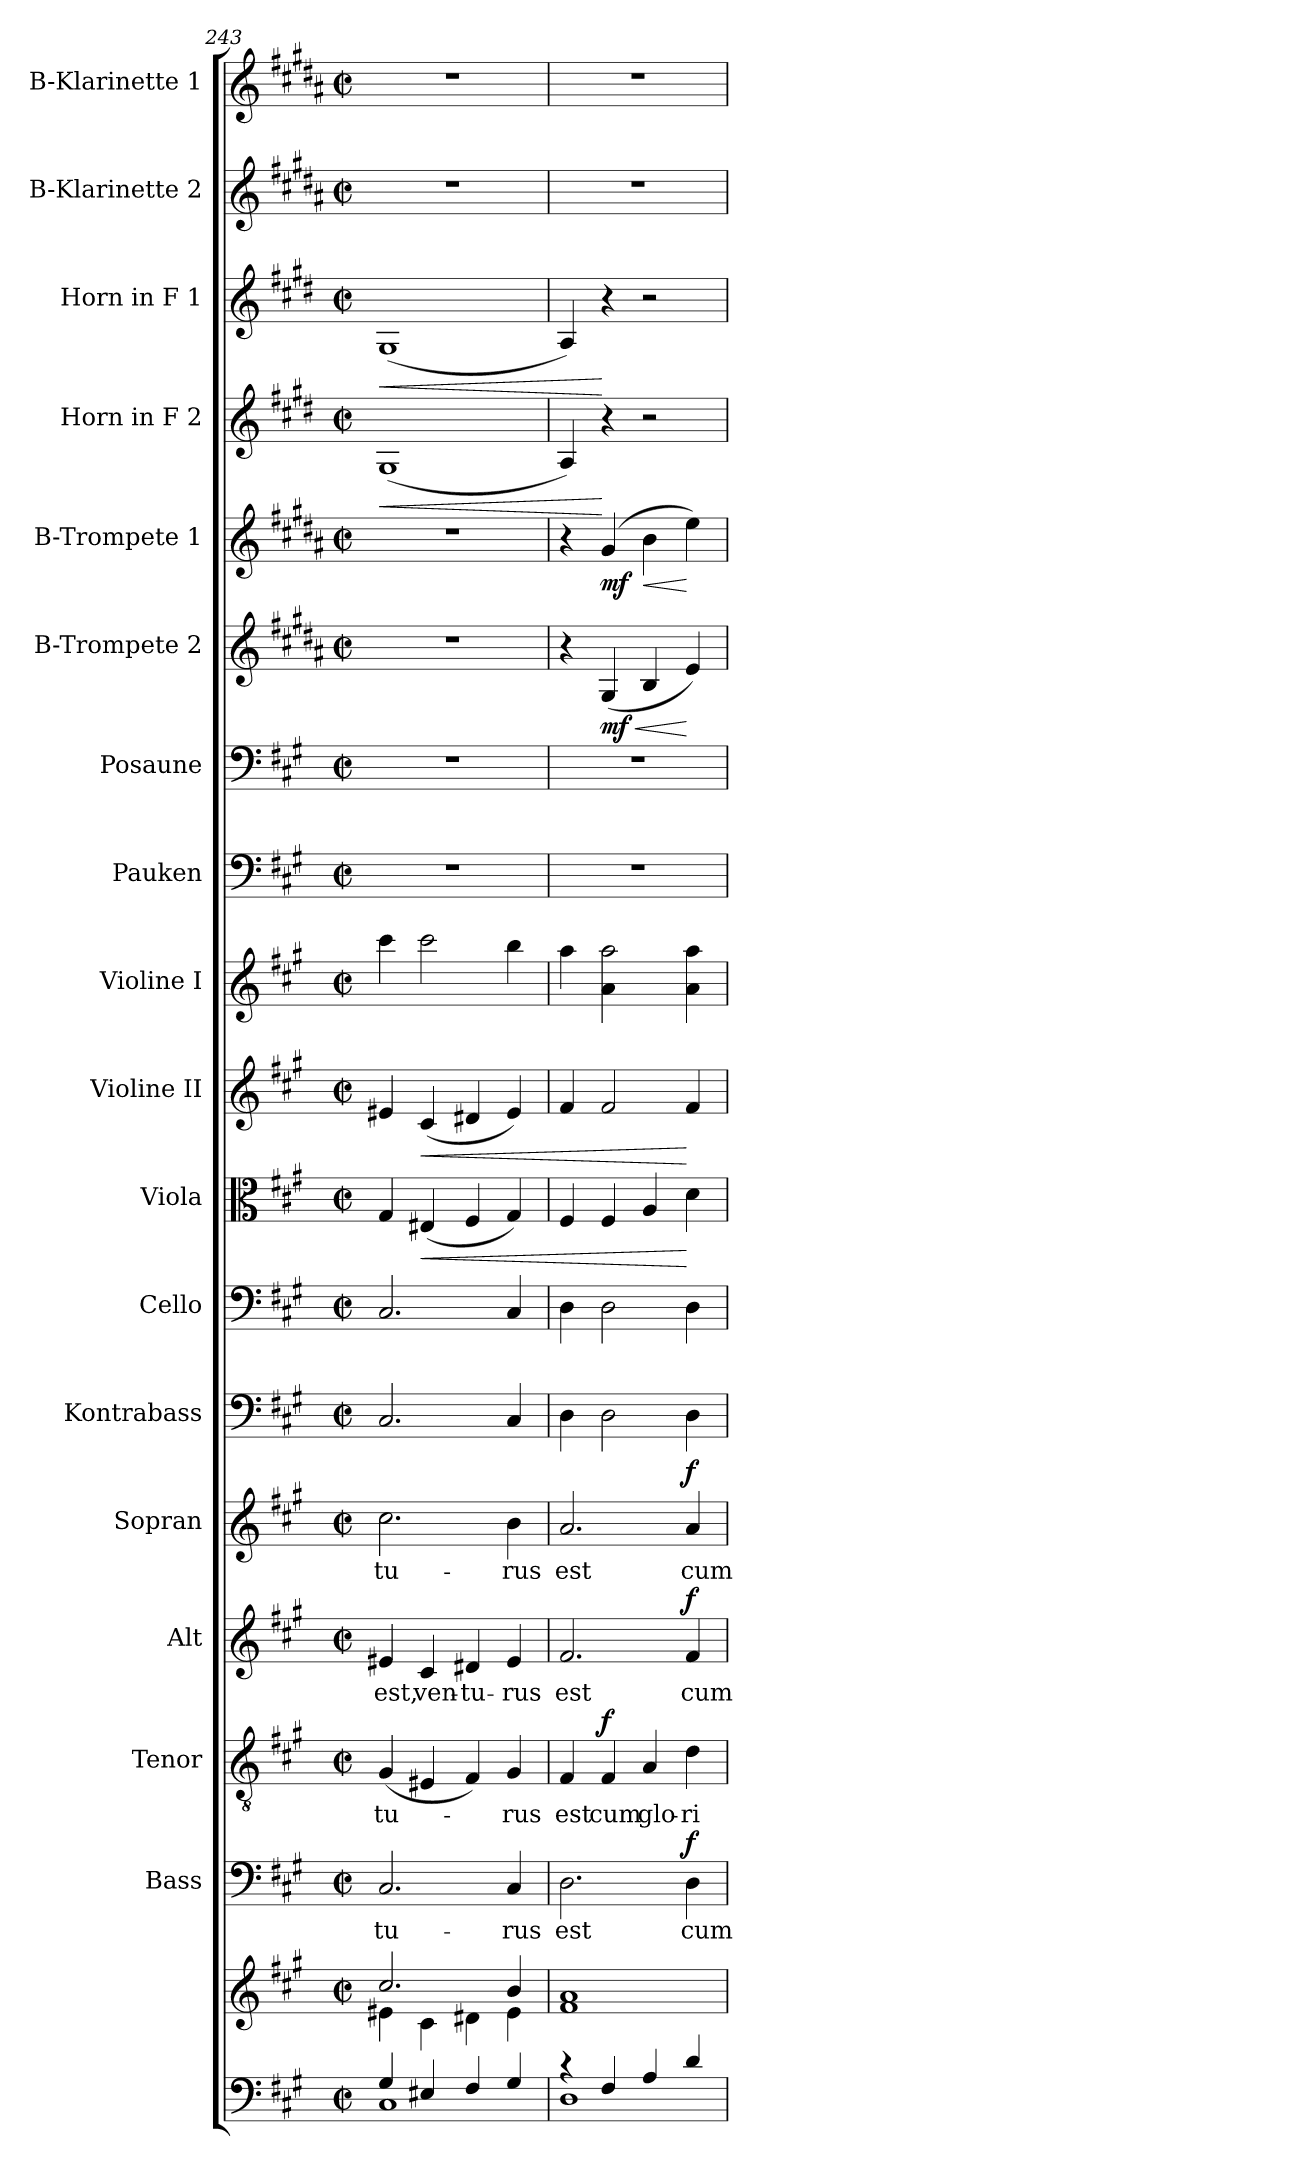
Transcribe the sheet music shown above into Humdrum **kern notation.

**kern	**kern	**kern	**text	**dynam	**kern	**text	**dynam	**kern	**text	**dynam	**kern	**text	**dynam	**kern	**kern	**kern	**dynam	**kern	**dynam	**kern	**kern	**kern	**kern	**dynam	**kern	**dynam	**kern	**dynam	**kern	**dynam	**kern	**kern
*part18	*part18	*part17	*part17	*part17	*part16	*part16	*part16	*part15	*part15	*part15	*part14	*part14	*part14	*part13	*part12	*part11	*part11	*part10	*part10	*part9	*part8	*part7	*part6	*part6	*part5	*part5	*part4	*part4	*part3	*part3	*part2	*part1
*staff19	*staff18	*staff17	*staff17	*staff17	*staff16	*staff16	*staff16	*staff15	*staff15	*staff15	*staff14	*staff14	*staff14	*staff13	*staff12	*staff11	*staff11	*staff10	*staff10	*staff9	*staff8	*staff7	*staff6	*staff6	*staff5	*staff5	*staff4	*staff4	*staff3	*staff3	*staff2	*staff1
*	*	*I"Bass	*	*	*I"Tenor	*	*	*I"Alt	*	*	*I"Sopran	*	*	*I"Kontrabass	*I"Cello	*I"Viola	*	*I"Violine II	*	*I"Violine I	*I"Pauken	*I"Posaune	*I"B-Trompete 2	*	*I"B-Trompete 1	*	*I"Horn in F 2	*	*I"Horn in F 1	*	*I"B-Klarinette 2	*I"B-Klarinette 1
*	*	*I'B.	*	*	*I'T.	*	*	*I'A.	*	*	*I'S.	*	*	*I'Kb.	*	*I'Vla.	*	*I'Vl. II	*	*I'Vl. I	*I'Pk.	*I'Pos.	*I'B Trp. 2	*	*I'B Trp. 1	*	*	*	*	*	*I'B Kl. 2	*I'B Kl. 1
*clefF4	*clefG2	*clefF4	*	*	*clefGv2	*	*	*clefG2	*	*	*clefG2	*	*	*clefF4	*clefF4	*clefC3	*	*clefG2	*	*clefG2	*clefF4	*clefF4	*clefG2	*	*clefG2	*	*clefG2	*	*clefG2	*	*clefG2	*clefG2
*	*	*	*	*	*	*	*	*	*	*	*	*	*	*ITrd7c12	*	*	*	*	*	*	*	*	*ITrd1c2	*	*ITrd1c2	*	*ITrd4c7	*	*ITrd4c7	*	*ITrd1c2	*ITrd1c2
*k[f#c#g#]	*k[f#c#g#]	*k[f#c#g#]	*	*	*k[f#c#g#]	*	*	*k[f#c#g#]	*	*	*k[f#c#g#]	*	*	*k[f#c#g#]	*k[f#c#g#]	*k[f#c#g#]	*	*k[f#c#g#]	*	*k[f#c#g#]	*k[f#c#g#]	*k[f#c#g#]	*k[f#c#g#]	*	*k[f#c#g#]	*	*k[f#c#g#]	*	*k[f#c#g#]	*	*k[f#c#g#]	*k[f#c#g#]
*A:	*A:	*A:	*	*	*A:	*	*	*A:	*	*	*A:	*	*	*A:	*A:	*A:	*	*A:	*	*A:	*A:	*A:	*A:	*	*A:	*	*A:	*	*A:	*	*A:	*A:
*M2/2	*M2/2	*M2/2	*	*	*M2/2	*	*	*M2/2	*	*	*M2/2	*	*	*M2/2	*M2/2	*M2/2	*	*M2/2	*	*M2/2	*M2/2	*M2/2	*M2/2	*	*M2/2	*	*M2/2	*	*M2/2	*	*M2/2	*M2/2
*met(c|)	*met(c|)	*met(c|)	*	*	*met(c|)	*	*	*met(c|)	*	*	*met(c|)	*	*	*met(c|)	*met(c|)	*met(c|)	*	*met(c|)	*	*met(c|)	*met(c|)	*met(c|)	*met(c|)	*	*met(c|)	*	*met(c|)	*	*met(c|)	*	*met(c|)	*met(c|)
=243	=243	=243	=243	=243	=243	=243	=243	=243	=243	=243	=243	=243	=243	=243	=243	=243	=243	=243	=243	=243	=243	=243	=243	=243	=243	=243	=243	=243	=243	=243	=243	=243
*^	*^	*	*	*	*	*	*	*	*	*	*	*	*	*	*	*	*	*	*	*	*	*	*	*	*	*	*	*	*	*	*	*
!	!	!	!	!	!LO:LY:b	!	!	!LO:LY:b	!	!	!LO:LY:b	!	!	!LO:LY:b	!	!	!	!	!	!	!	!	!	!	!	!	!	!	!	!LO:HP:b	!	!LO:HP:b	!	!
4G#/	1C#	2.cc#/	4e#X\	2.C#/	-tu-	.	(<4G#/	-tu-	.	4e#X/	est,	.	2.cc#\	-tu-	.	2.CC#/	2.C#/	4G#/	.	4e#X/	.	4ccc#\	1r	1r	1r	.	1r	.	(<1C#	<	(<1C#	<	1r	1r
!	!	!	!	!	!	!	!	!	!	!	!LO:LY:b	!	!	!	!	!	!	!	!LO:HP:b	!	!LO:HP:b	!	!	!	!	!	!	!	!	!	!	!	!	!
4E#X/	.	.	4c#\	.	.	.	4E#X/	.	.	4c#/	ven-	.	.	.	.	.	.	(<4E#X/	<	(<4c#/	<	2ccc#\	.	.	.	.	.	.	.	.	.	.	.	.
!	!	!	!	!	!	!	!	!	!	!	!LO:LY:b	!	!	!	!	!	!	!	!	!	!	!	!	!	!	!	!	!	!	!	!	!	!	!
4F#/	.	.	4d#X\	.	.	.	4F#/)	.	.	4d#X/	-tu-	.	.	.	.	.	.	4F#/	.	4d#X/	.	.	.	.	.	.	.	.	.	.	.	.	.	.
!	!	!	!	!	!LO:LY:b	!	!	!LO:LY:b	!	!	!LO:LY:b	!	!	!LO:LY:b	!	!	!	!	!	!	!	!	!	!	!	!	!	!	!	!	!	!	!	!
4G#/	.	4b/	4e#\	4C#/	-rus	.	4G#/	-rus	.	4e#/	-rus	.	4b\	-rus	.	4CC#/	4C#/	4G#/)	.	4e#/)	.	4bb\	.	.	.	.	.	.	.	.	.	.	.	.
!!LO:PB:g=z
=244	=244	=244	=244	=244	=244	=244	=244	=244	=244	=244	=244	=244	=244	=244	=244	=244	=244	=244	=244	=244	=244	=244	=244	=244	=244	=244	=244	=244	=244	=244	=244	=244	=244	=244
!	!	!	!	!	!LO:LY:b	!	!	!LO:LY:b	!	!	!LO:LY:b	!	!	!LO:LY:b	!	!	!	!	!	!	!	!	!	!	!	!	!	!	!	!	!	!	!	!
4rB	1D	1a	1f#	2.D\	est	.	4F#/	est	.	2.f#/	est	.	2.a/	est	.	4DD\	4D\	4F#/	.	4f#/	.	4aa\	1r	1r	4r	.	4r	.	4D/)	.	4D/)	.	1r	1r
!	!	!	!	!	!	!	!	!LO:LY:b	!LO:DY:a	!	!	!	!	!	!	!	!	!	!	!	!	!LO:N:n=1:head=solid	!	!	!	!LO:HP:b	!	!	!	!	!	!	!	!
!	!	!	!	!	!	!	!	!	!	!	!	!	!	!	!	!	!	!	!	!	!	!	!	!	!	!LO:DY:n=1:b	!	!LO:DY:b	!	!	!	!	!	!
4F#/	.	.	.	.	.	.	4F#/	cum	f	.	.	.	.	.	.	2DD\	2D\	4F#/	.	2f#/	.	2a\ 2aa\	.	.	(<4F#/	< mf	(4f#/	mf	4r	[	4r	[	.	.
!	!	!	!	!	!	!	!	!LO:LY:b	!	!	!	!	!	!	!	!	!	!	!	!	!	!	!	!	!	!	!	!LO:HP:b	!	!	!	!	!	!
4A/	.	.	.	.	.	.	4A/	glo-	.	.	.	.	.	.	.	.	.	4A/	.	.	.	.	.	.	4A/	.	4a\	<	2r	.	2r	.	.	.
!	!	!	!	!	!LO:LY:b	!LO:DY:a	!	!LO:LY:b	!	!	!LO:LY:b	!LO:DY:a	!	!LO:LY:b	!LO:DY:a	!	!	!	!	!	!	!	!	!	!	!	!	!	!	!	!	!	!	!
4d/	.	.	.	4D\	cum	f	4d\	-ri-	.	4f#/	cum	f	4a/	cum	f	4DD\	4D\	4d\	[	4f#/	[	4a\ 4aa\	.	.	4d/)	[	4dd\)	[	.	.	.	.	.	.
*v	*v	*	*	*	*	*	*	*	*	*	*	*	*	*	*	*	*	*	*	*	*	*	*	*	*	*	*	*	*	*	*	*	*	*
*	*v	*v	*	*	*	*	*	*	*	*	*	*	*	*	*	*	*	*	*	*	*	*	*	*	*	*	*	*	*	*	*	*	*
=	=	=	=	=	=	=	=	=	=	=	=	=	=	=	=	=	=	=	=	=	=	=	=	=	=	=	=	=	=	=	=	=
*-	*-	*-	*-	*-	*-	*-	*-	*-	*-	*-	*-	*-	*-	*-	*-	*-	*-	*-	*-	*-	*-	*-	*-	*-	*-	*-	*-	*-	*-	*-	*-	*-
